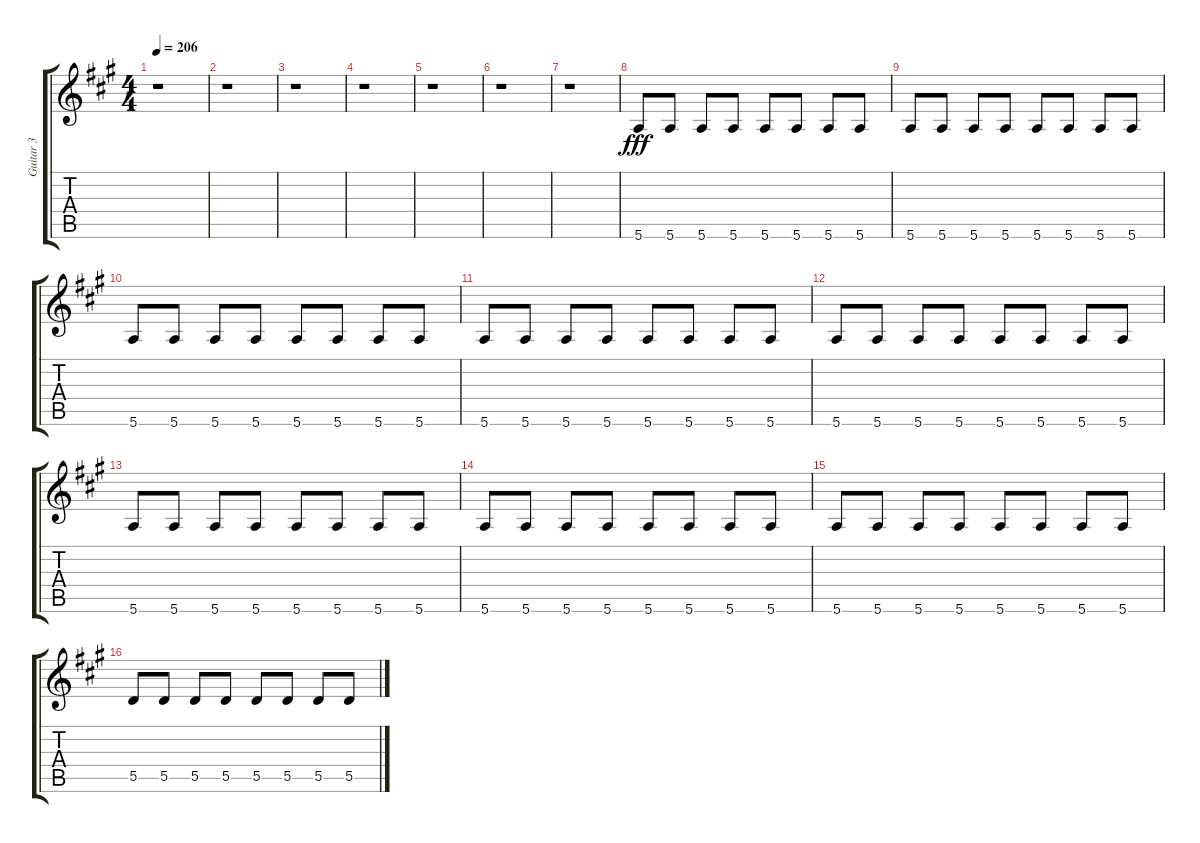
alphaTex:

\track ("Guitar 3" "Guitar 3") {instrument distortionguitar}
\staff {score tabs}
\tuning (E4 B3 G3 D3 A2 E2) {hide}
\ts (4 4)
\tempo 206
\clef g2
\ks a
r.1{dy fff} |
r.1 |
r.1 |
r.1 |
r.1 |
r.1 |
r.1 |
5.6.8 5.6.8 5.6.8 5.6.8 5.6.8 5.6.8 5.6.8 5.6.8 |
5.6.8 5.6.8 5.6.8 5.6.8 5.6.8 5.6.8 5.6.8 5.6.8 |
5.6.8 5.6.8 5.6.8 5.6.8 5.6.8 5.6.8 5.6.8 5.6.8 |
5.6.8 5.6.8 5.6.8 5.6.8 5.6.8 5.6.8 5.6.8 5.6.8 |
5.6.8 5.6.8 5.6.8 5.6.8 5.6.8 5.6.8 5.6.8 5.6.8 |
5.6.8 5.6.8 5.6.8 5.6.8 5.6.8 5.6.8 5.6.8 5.6.8 |
5.6.8 5.6.8 5.6.8 5.6.8 5.6.8 5.6.8 5.6.8 5.6.8 |
5.6.8 5.6.8 5.6.8 5.6.8 5.6.8 5.6.8 5.6.8 5.6.8 |
5.5.8 5.5.8 5.5.8 5.5.8 5.5.8 5.5.8 5.5.8 5.5.8
